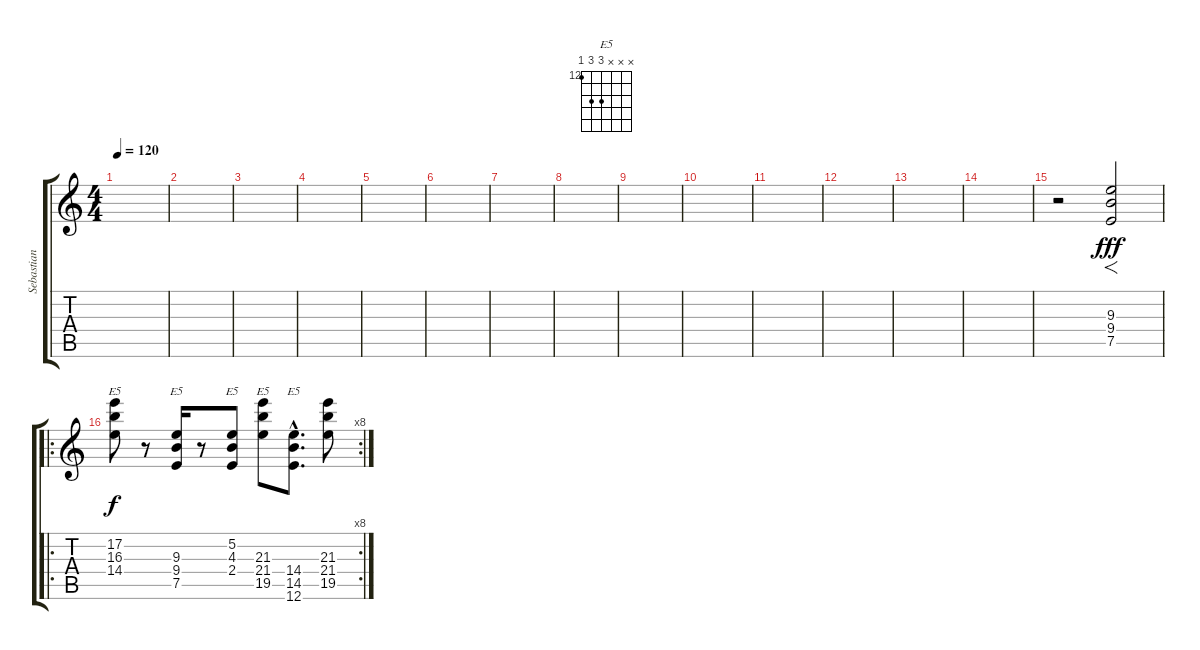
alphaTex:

\track ("Sebastian" "Sebastian") {instrument overdrivenguitar}
\staff {score tabs}
\tuning (E4 B3 G3 D3 A2 E2) {hide}
\chord ("E5" x 17 16 14 x x) {firstfret 14}
\chord ("E5" x x 9 9 7 x) {firstfret 7}
\chord ("E5" x 5 4 2 x x)
\chord ("E5" x x 21 21 19 x) {firstfret 19}
\chord ("E5" x x x 14 14 12) {firstfret 12}
\ts (4 4)
\tempo 120
\clef g2
\ks c
|
|
|
|
|
|
|
|
|
|
|
|
|
|
r.2 (9.3 9.4 7.5).2{f dy fff} |
\ro
\rc 8
(17.2 16.3 14.4).8{ch "E5" dy f} r.8 (9.3 9.4 7.5).16{ch "E5"} r.8 (5.2 4.3 2.4).8{ch "E5"} (21.3 21.4 19.5).8{ch "E5"} (14.4{hac} 14.5{hac} 12.6{hac}).8{d ch "E5"} (21.3 21.4 19.5).8
